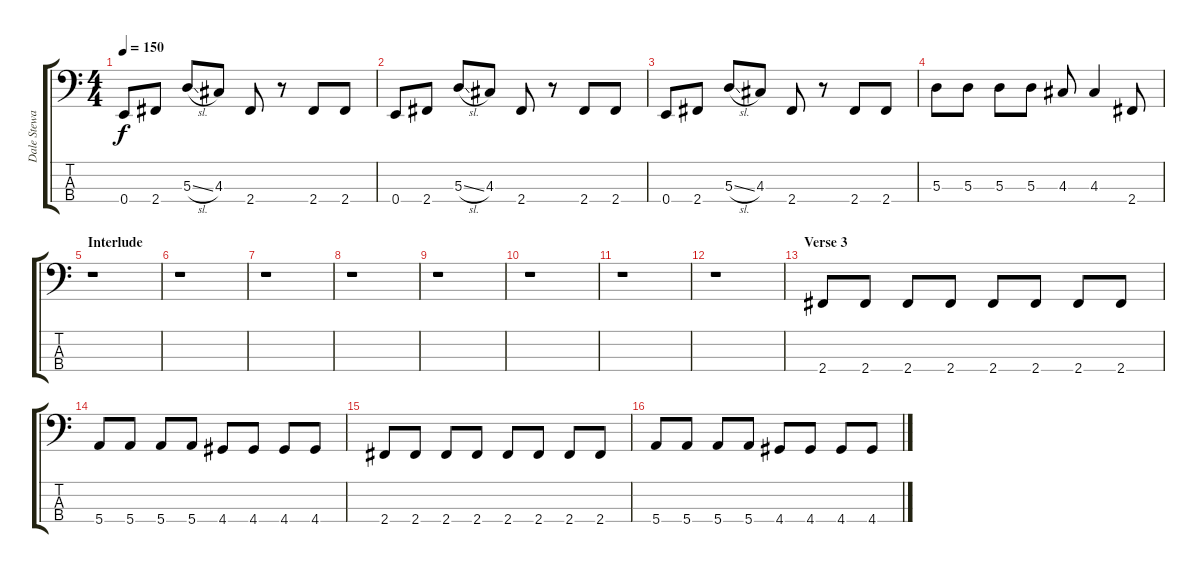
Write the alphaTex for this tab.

\track ("Dale Stewart" "Dale Stewa") {instrument electricbasspick}
\staff {score tabs}
\tuning (G2 D2 A1 E1) {hide}
\ts (4 4)
\tempo 150
\clef f4
\ks c
0.4.8{dy f} 2.4.8 5.3{sl}.8 4.3.8 2.4.8 r.8 2.4.8 2.4.8 |
0.4.8 2.4.8 5.3{sl}.8 4.3.8 2.4.8 r.8 2.4.8 2.4.8 |
0.4.8 2.4.8 5.3{sl}.8 4.3.8 2.4.8 r.8 2.4.8 2.4.8 |
5.3.8 5.3.8 5.3.8 5.3.8 4.3.8 4.3.4 2.4.8 |
\section ("" "Interlude")
r.1 |
r.1 |
r.1 |
r.1 |
r.1 |
r.1 |
r.1 |
r.1 |
\section ("" "Verse 3")
2.4.8 2.4.8 2.4.8 2.4.8 2.4.8 2.4.8 2.4.8 2.4.8 |
5.4.8 5.4.8 5.4.8 5.4.8 4.4.8 4.4.8 4.4.8 4.4.8 |
2.4.8 2.4.8 2.4.8 2.4.8 2.4.8 2.4.8 2.4.8 2.4.8 |
5.4.8 5.4.8 5.4.8 5.4.8 4.4.8 4.4.8 4.4.8 4.4.8
